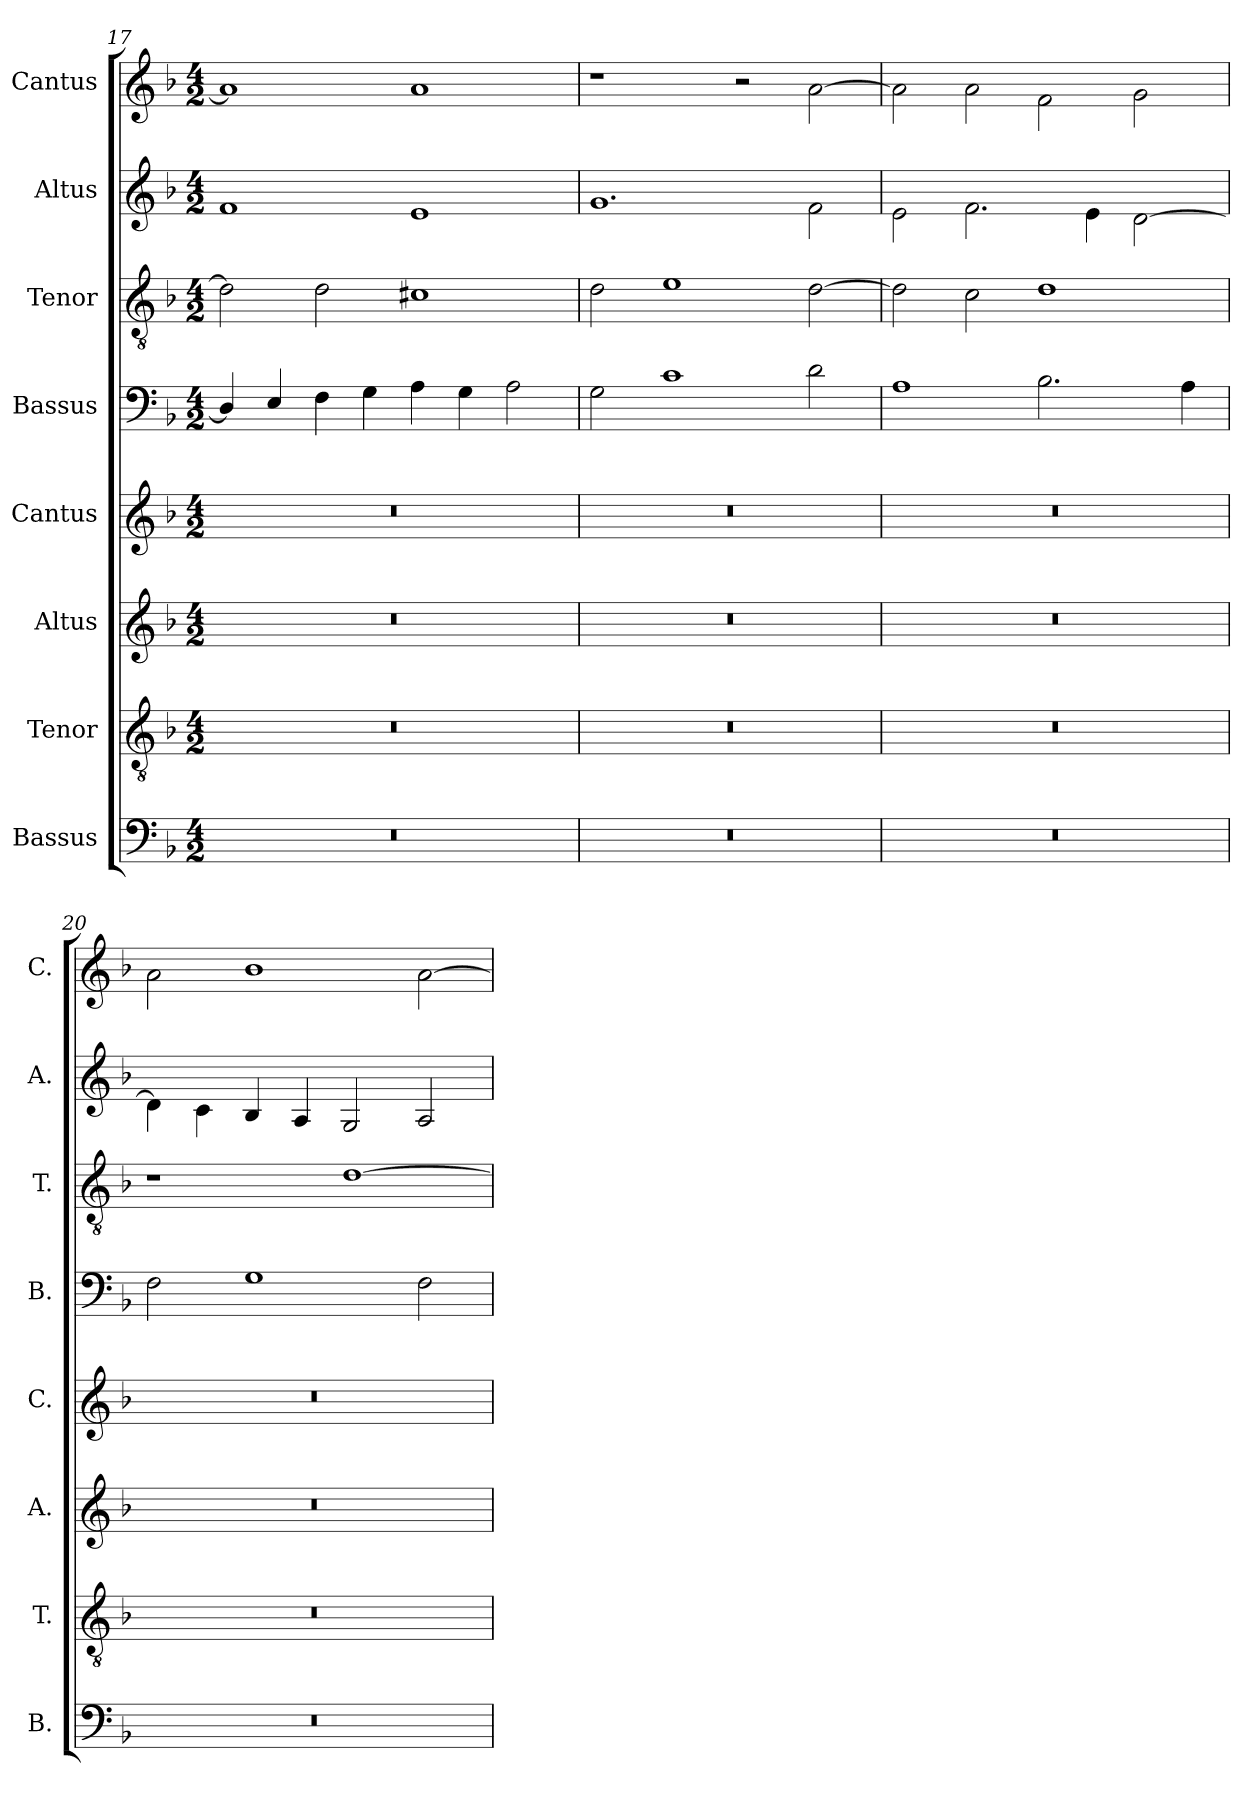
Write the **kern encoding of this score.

**kern	**kern	**kern	**kern	**kern	**kern	**kern	**kern
*part8	*part7	*part6	*part5	*part4	*part3	*part2	*part1
*staff8	*staff7	*staff6	*staff5	*staff4	*staff3	*staff2	*staff1
*I"Bassus	*I"Tenor	*I"Altus	*I"Cantus	*I"Bassus	*I"Tenor	*I"Altus	*I"Cantus
*I'B.	*I'T.	*I'A.	*I'C.	*I'B.	*I'T.	*I'A.	*I'C.
*clefF4	*clefGv2	*clefG2	*clefG2	*clefF4	*clefGv2	*clefG2	*clefG2
*k[b-]	*k[b-]	*k[b-]	*k[b-]	*k[b-]	*k[b-]	*k[b-]	*k[b-]
*M4/2	*M4/2	*M4/2	*M4/2	*M4/2	*M4/2	*M4/2	*M4/2
=17	=17	=17	=17	=17	=17	=17	=17
0r	0r	0r	0r	4D/]	2d\]	1f	1a]
.	.	.	.	4E/	.	.	.
.	.	.	.	4F\	2d\	.	.
.	.	.	.	4G\	.	.	.
.	.	.	.	4A\	1c#X	1e	1a
.	.	.	.	4G\	.	.	.
.	.	.	.	2A\	.	.	.
=18	=18	=18	=18	=18	=18	=18	=18
0r	0r	0r	0r	2G\	2d\	1.g	1r
.	.	.	.	1c	1e	.	.
.	.	.	.	.	.	.	2r
.	.	.	.	2d\	[2d\	2f\	[2a\
=19	=19	=19	=19	=19	=19	=19	=19
0r	0r	0r	0r	1A	2d\]	2e\	2a\]
.	.	.	.	.	2c\	2.f\	2a\
.	.	.	.	2.B-\	1d	.	2f\
.	.	.	.	.	.	4e\	.
.	.	.	.	.	.	[2d\	2g\
.	.	.	.	4A\	.	.	.
=20	=20	=20	=20	=20	=20	=20	=20
0r	0r	0r	0r	2F\	1r	4d\]	2a\
.	.	.	.	.	.	4c\	.
.	.	.	.	1G	.	4B-/	1b-
.	.	.	.	.	.	4A/	.
.	.	.	.	.	[1d	2G/	.
.	.	.	.	2F\	.	2A/	[2a\
=	=	=	=	=	=	=	=
*-	*-	*-	*-	*-	*-	*-	*-
